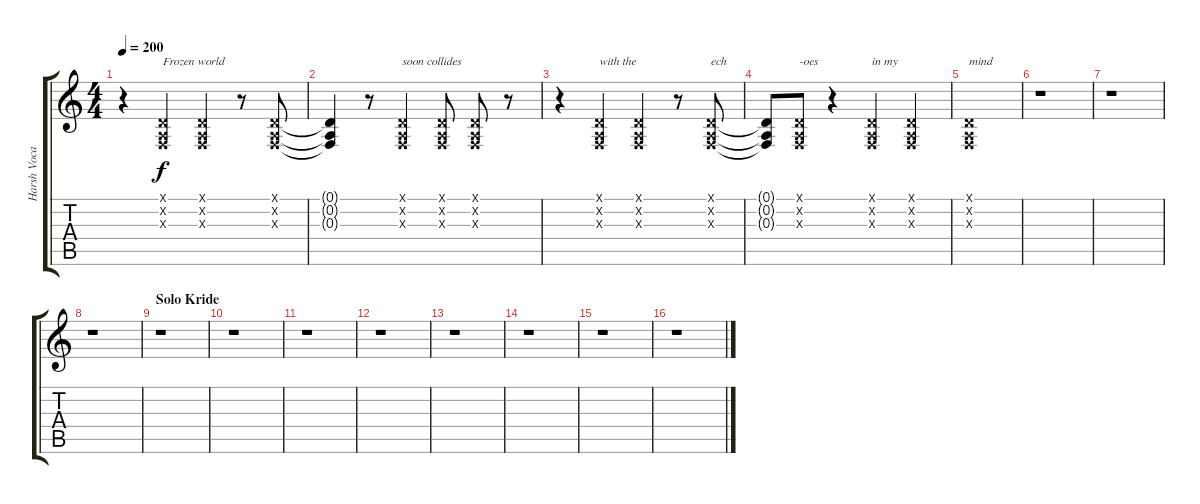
\track ("Harsh Vocals (Petri)" "Harsh Voca") {instrument timpani}
\staff {score tabs}
\tuning (D4 A3 F3 C3 G2 D2) {hide}
\ts (4 4)
\tempo 200
\clef g2
\ks c
r.4{dy f} (0.1{x} 0.2{x} 0.3{x}).4{txt "Frozen world"} (0.1{x} 0.2{x} 0.3{x}).4 r.8 (0.1{x} 0.2{x} 0.3{x}).8 |
(0.1{t} 0.2{t} 0.3{t}).4 r.8 (0.1{x} 0.2{x} 0.3{x}).4{txt "soon collides"} (0.1{x} 0.2{x} 0.3{x}).8 (0.1{x} 0.2{x} 0.3{x}).8 r.8 |
r.4 (0.1{x} 0.2{x} 0.3{x}).4{txt "with the"} (0.1{x} 0.2{x} 0.3{x}).4 r.8 (0.1{x} 0.2{x} 0.3{x}).8{txt "ech"} |
(0.1{t} 0.2{t} 0.3{t}).8 (0.1{x} 0.2{x} 0.3{x}).8{txt "-oes"} r.4 (0.1{x} 0.2{x} 0.3{x}).4{txt "in my"} (0.1{x} 0.2{x} 0.3{x}).4 |
(0.1{x} 0.2{x} 0.3{x}).1{txt "mind"} |
r.1 |
r.1 |
r.1 |
\section ("" "Solo Kride")
r.1 |
r.1 |
r.1 |
r.1 |
r.1 |
r.1 |
r.1 |
r.1
